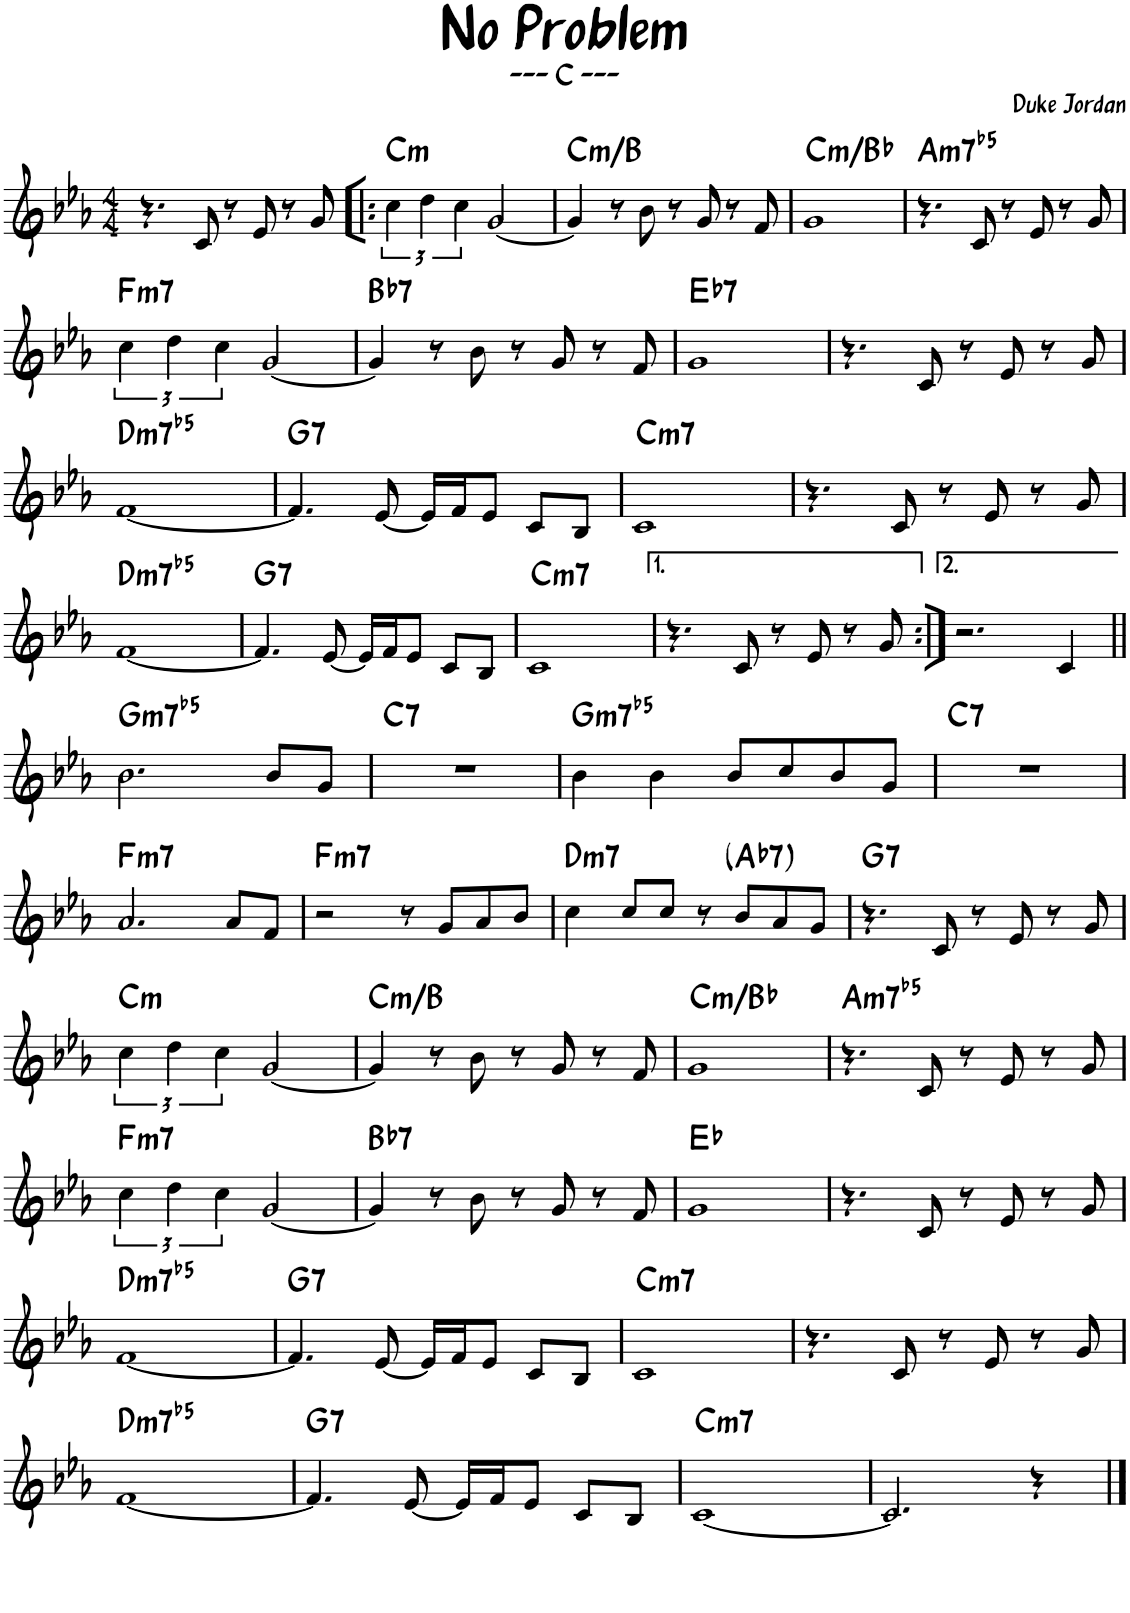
**kern	**harte
*part1	*part1
*staff1	*
*I"Piano	*
*I'Pno.	*
*clefG2	*
*k[b-e-a-]	*
*M4/4	*
=1	=1
4.r	.
8c/	.
8r	.
8e-/	.
8r	.
8g/	.
=2!|:	=2!|:
!	!LO:H:kt=m
6cc\	C:min
6dd\	.
6cc\	.
[2g/	.
=3	=3
!	!LO:H:kt=m
4g/]	C:min/7
8r	.
8b-\	.
8r	.
8g/	.
8r	.
8f/	.
=4	=4
!	!LO:H:kt=m
1g	C:min/b7
=5	=5
!	!LO:H:kt=m7b5
4.r	A:hdim7
8c/	.
8r	.
8e-/	.
8r	.
8g/	.
!!LO:LB:g=z
=6	=6
!	!LO:H:kt=m7
6cc\	F:min7
6dd\	.
6cc\	.
[2g/	.
=7	=7
!	!LO:H:kt=7
4g/]	Bb:7
8r	.
8b-\	.
8r	.
8g/	.
8r	.
8f/	.
=8	=8
!	!LO:H:kt=7
1g	Eb:7
=9	=9
4.r	.
8c/	.
8r	.
8e-/	.
8r	.
8g/	.
!!LO:LB:g=z
=10	=10
!	!LO:H:kt=m7b5
[1f	D:hdim7
=11	=11
!	!LO:H:kt=7
4.f/]	G:7
[8e-/	.
16e-/LL]	.
16f/J	.
8e-/J	.
8c/L	.
8B-/J	.
=12	=12
!	!LO:H:kt=m7
1c	C:min7
=13	=13
4.r	.
8c/	.
8r	.
8e-/	.
8r	.
8g/	.
!!LO:LB:g=z
=14	=14
!	!LO:H:kt=m7b5
[1f	D:hdim7
=15	=15
!	!LO:H:kt=7
4.f/]	G:7
[8e-/	.
16e-/LL]	.
16f/J	.
8e-/J	.
8c/L	.
8B-/J	.
=16	=16
!	!LO:H:kt=m7
1c	C:min7
=17	=17
4.r	.
8c/	.
8r	.
8e-/	.
8r	.
8g/	.
=18:|!	=18:|!
2.r	.
4c/	.
!!LO:LB:g=z
=19||	=19||
!	!LO:H:kt=m7b5
2.b-\	G:hdim7
8b-/L	.
8g/J	.
=20	=20
!	!LO:H:kt=7
1r	C:7
=21	=21
!	!LO:H:kt=m7b5
4b-\	G:hdim7
4b-\	.
8b-/L	.
8cc/	.
8b-/	.
8g/J	.
=22	=22
!	!LO:H:kt=7
1r	C:7
!!LO:LB:g=z
=23	=23
!	!LO:H:kt=m7
2.a-/	F:min7
8a-/L	.
8f/J	.
=24	=24
!	!LO:H:kt=m7
2r	F:min7
8r	.
8g/L	.
8a-/	.
8b-/J	.
=25	=25
!	!LO:H:kt=m7
4cc\	D:min7
8cc/L	.
8cc/J	.
8r	.
!	!LO:H:kt=7
8b-/L	Ab:7
8a-/	.
8g/J	.
=26	=26
!	!LO:H:kt=7
4.r	G:7
8c/	.
8r	.
8e-/	.
8r	.
8g/	.
!!LO:LB:g=z
=27	=27
!	!LO:H:kt=m
6cc\	C:min
6dd\	.
6cc\	.
[2g/	.
=28	=28
!	!LO:H:kt=m
4g/]	C:min/7
8r	.
8b-\	.
8r	.
8g/	.
8r	.
8f/	.
=29	=29
!	!LO:H:kt=m
1g	C:min/b7
=30	=30
!	!LO:H:kt=m7b5
4.r	A:hdim7
8c/	.
8r	.
8e-/	.
8r	.
8g/	.
!!LO:LB:g=z
=31	=31
!	!LO:H:kt=m7
6cc\	F:min7
6dd\	.
6cc\	.
[2g/	.
=32	=32
!	!LO:H:kt=7
4g/]	Bb:7
8r	.
8b-\	.
8r	.
8g/	.
8r	.
8f/	.
=33	=33
1g	Eb:maj
=34	=34
4.r	.
8c/	.
8r	.
8e-/	.
8r	.
8g/	.
!!LO:LB:g=z
=35	=35
!	!LO:H:kt=m7b5
[1f	D:hdim7
=36	=36
!	!LO:H:kt=7
4.f/]	G:7
[8e-/	.
16e-/LL]	.
16f/J	.
8e-/J	.
8c/L	.
8B-/J	.
=37	=37
!	!LO:H:kt=m7
1c	C:min7
=38	=38
4.r	.
8c/	.
8r	.
8e-/	.
8r	.
8g/	.
!!LO:LB:g=z
=39	=39
!	!LO:H:kt=m7b5
[1f	D:hdim7
=40	=40
!	!LO:H:kt=7
4.f/]	G:7
[8e-/	.
16e-/LL]	.
16f/J	.
8e-/J	.
8c/L	.
8B-/J	.
=41	=41
!	!LO:H:kt=m7
[1c	C:min7
=42	=42
2.c/]	.
4r	.
==	==
*-	*-
